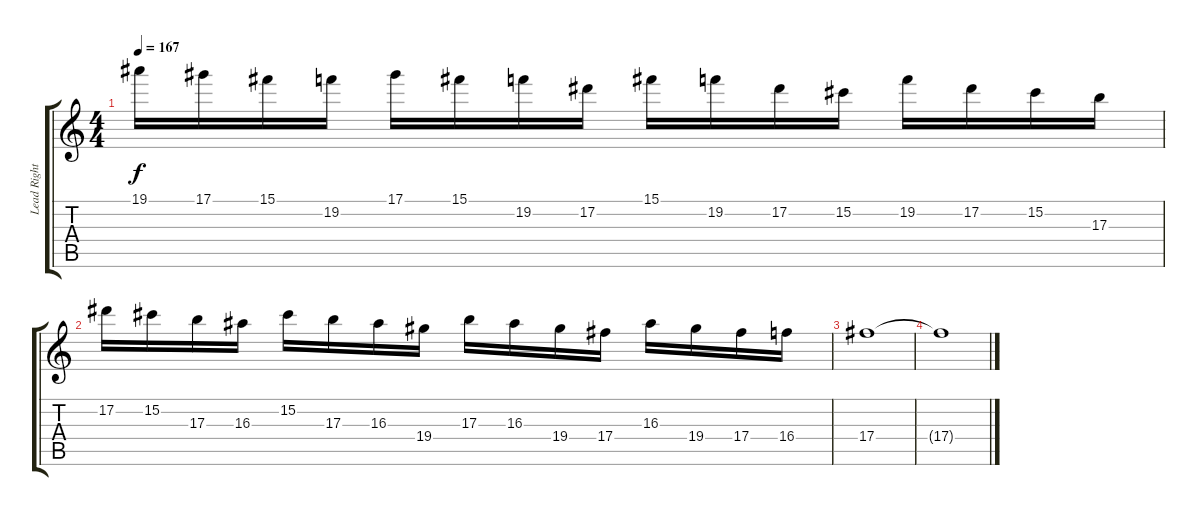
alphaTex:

\track ("Lead Right" "Lead Right") {instrument distortionguitar}
\staff {score tabs}
\tuning (Eb4 Bb3 Gb3 Db3 Ab2 Eb2) {hide}
\ts (4 4)
\tempo 167
\clef g2
\ks c
19.1.16{dy f} 17.1.16 15.1.16 19.2.16 17.1.16 15.1.16 19.2.16 17.2.16 15.1.16 19.2.16 17.2.16 15.2.16 19.2.16 17.2.16 15.2.16 17.3.16 |
17.2.16 15.2.16 17.3.16 16.3.16 15.2.16 17.3.16 16.3.16 19.4.16 17.3.16 16.3.16 19.4.16 17.4.16 16.3.16 19.4.16 17.4.16 16.4.16 |
17.4.1 |
17.4{t}.1
